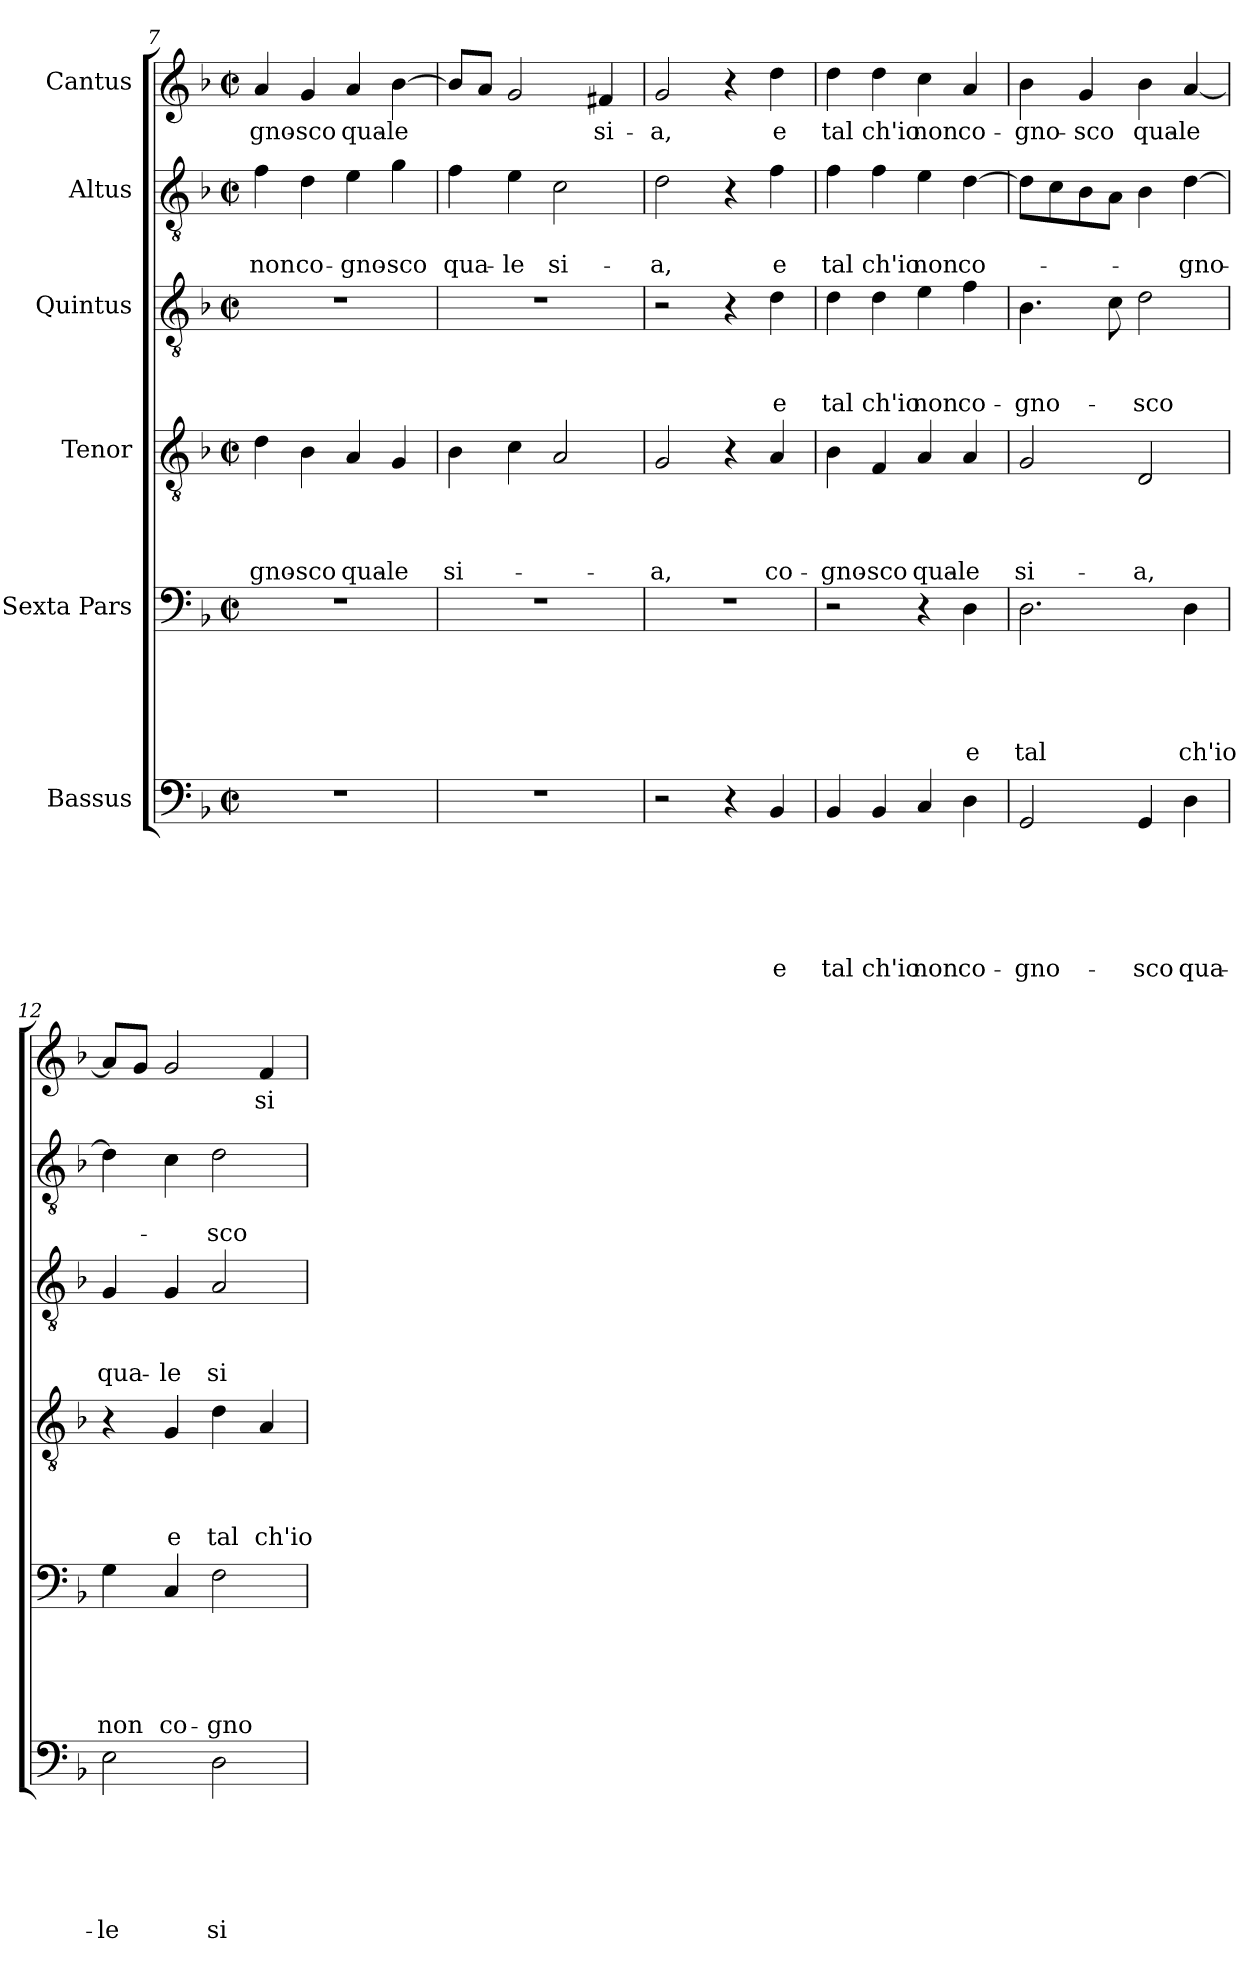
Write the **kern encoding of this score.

**kern	**text	**text	**text	**text	**text	**text	**kern	**text	**text	**text	**text	**text	**kern	**text	**text	**text	**text	**kern	**text	**text	**text	**kern	**text	**text	**kern	**text
*part6	*part6	*part6	*part6	*part6	*part6	*part6	*part5	*part5	*part5	*part5	*part5	*part5	*part4	*part4	*part4	*part4	*part4	*part3	*part3	*part3	*part3	*part2	*part2	*part2	*part1	*part1
*staff6	*staff6	*staff6	*staff6	*staff6	*staff6	*staff6	*staff5	*staff5	*staff5	*staff5	*staff5	*staff5	*staff4	*staff4	*staff4	*staff4	*staff4	*staff3	*staff3	*staff3	*staff3	*staff2	*staff2	*staff2	*staff1	*staff1
*I"Bassus	*	*	*	*	*	*	*I"Sexta Pars	*	*	*	*	*	*I"Tenor	*	*	*	*	*I"Quintus	*	*	*	*I"Altus	*	*	*I"Cantus	*
*clefF4	*	*	*	*	*	*	*clefF4	*	*	*	*	*	*clefGv2	*	*	*	*	*clefGv2	*	*	*	*clefGv2	*	*	*clefG2	*
*k[b-]	*	*	*	*	*	*	*k[b-]	*	*	*	*	*	*k[b-]	*	*	*	*	*k[b-]	*	*	*	*k[b-]	*	*	*k[b-]	*
*F:	*	*	*	*	*	*	*F:	*	*	*	*	*	*F:	*	*	*	*	*F:	*	*	*	*F:	*	*	*F:	*
*M2/2	*	*	*	*	*	*	*M2/2	*	*	*	*	*	*M2/2	*	*	*	*	*M2/2	*	*	*	*M2/2	*	*	*M2/2	*
*met(c|)	*	*	*	*	*	*	*met(c|)	*	*	*	*	*	*met(c|)	*	*	*	*	*met(c|)	*	*	*	*met(c|)	*	*	*met(c|)	*
=7	=7	=7	=7	=7	=7	=7	=7	=7	=7	=7	=7	=7	=7	=7	=7	=7	=7	=7	=7	=7	=7	=7	=7	=7	=7	=7
1r	.	.	.	.	.	.	1r	.	.	.	.	.	4d\	.	.	.	-gno-	1r	.	.	.	4f\	.	non	4a/	-gno-
.	.	.	.	.	.	.	.	.	.	.	.	.	4B-\	.	.	.	-sco	.	.	.	.	4d\	.	co-	4g/	-sco
.	.	.	.	.	.	.	.	.	.	.	.	.	4A/	.	.	.	qua-	.	.	.	.	4e\	.	-gno-	4a/	qua-
.	.	.	.	.	.	.	.	.	.	.	.	.	4G/	.	.	.	-le	.	.	.	.	4g\	.	-sco	[4b-\	-le
=8	=8	=8	=8	=8	=8	=8	=8	=8	=8	=8	=8	=8	=8	=8	=8	=8	=8	=8	=8	=8	=8	=8	=8	=8	=8	=8
1r	.	.	.	.	.	.	1r	.	.	.	.	.	4B-\	.	.	.	si-	1r	.	.	.	4f\	.	qua-	8b-/L]	.
.	.	.	.	.	.	.	.	.	.	.	.	.	.	.	.	.	.	.	.	.	.	.	.	.	8a/J	.
.	.	.	.	.	.	.	.	.	.	.	.	.	4c\	.	.	.	.	.	.	.	.	4e\	.	-le	2g/	.
.	.	.	.	.	.	.	.	.	.	.	.	.	2A/	.	.	.	.	.	.	.	.	2c\	.	si-	.	.
.	.	.	.	.	.	.	.	.	.	.	.	.	.	.	.	.	.	.	.	.	.	.	.	.	4f#X/	si-
=9	=9	=9	=9	=9	=9	=9	=9	=9	=9	=9	=9	=9	=9	=9	=9	=9	=9	=9	=9	=9	=9	=9	=9	=9	=9	=9
2r	.	.	.	.	.	.	1r	.	.	.	.	.	2G/	.	.	.	-a,	2r	.	.	.	2d\	.	-a,	2g/	-a,
4r	.	.	.	.	.	.	.	.	.	.	.	.	4r	.	.	.	.	4r	.	.	.	4r	.	.	4r	.
4BB-/	.	.	.	.	.	e	.	.	.	.	.	.	4A/	.	.	.	co-	4d\	.	.	e	4f\	.	e	4dd\	e
=10	=10	=10	=10	=10	=10	=10	=10	=10	=10	=10	=10	=10	=10	=10	=10	=10	=10	=10	=10	=10	=10	=10	=10	=10	=10	=10
4BB-/	.	.	.	.	.	tal	2r	.	.	.	.	.	4B-\	.	.	.	-gno-	4d\	.	.	tal	4f\	.	tal	4dd\	tal
4BB-/	.	.	.	.	.	ch'io	.	.	.	.	.	.	4F/	.	.	.	-sco	4d\	.	.	ch'io	4f\	.	ch'io	4dd\	ch'io
4C/	.	.	.	.	.	non	4r	.	.	.	.	.	4A/	.	.	.	qua-	4e\	.	.	non	4e\	.	non	4cc\	non
4D\	.	.	.	.	.	co-	4D\	.	.	.	.	e	4A/	.	.	.	-le	4f\	.	.	co-	[4d\	.	co-	4a/	co-
!!LO:PB:g=z
=11	=11	=11	=11	=11	=11	=11	=11	=11	=11	=11	=11	=11	=11	=11	=11	=11	=11	=11	=11	=11	=11	=11	=11	=11	=11	=11
2GG/	.	.	.	.	.	-gno-	2.D\	.	.	.	.	tal	2G/	.	.	.	si-	4.B-\	.	.	-gno-	8d\L]	.	.	4b-\	-gno-
.	.	.	.	.	.	.	.	.	.	.	.	.	.	.	.	.	.	.	.	.	.	8c\	.	.	.	.
.	.	.	.	.	.	.	.	.	.	.	.	.	.	.	.	.	.	.	.	.	.	8B-\	.	.	4g/	-sco
.	.	.	.	.	.	.	.	.	.	.	.	.	.	.	.	.	.	8c\	.	.	.	8A\J	.	.	.	.
4GG/	.	.	.	.	.	-sco	.	.	.	.	.	.	2D/	.	.	.	-a,	2d\	.	.	-sco	4B-\	.	.	4b-\	qua-
4D\	.	.	.	.	.	qua-	4D\	.	.	.	.	ch'io	.	.	.	.	.	.	.	.	.	[4d\	.	-gno-	[4a/	-le
=12	=12	=12	=12	=12	=12	=12	=12	=12	=12	=12	=12	=12	=12	=12	=12	=12	=12	=12	=12	=12	=12	=12	=12	=12	=12	=12
2E\	.	.	.	.	.	-le	4G\	.	.	.	.	non	4r	.	.	.	.	4G/	.	.	qua-	4d\]	.	.	8a/L]	.
.	.	.	.	.	.	.	.	.	.	.	.	.	.	.	.	.	.	.	.	.	.	.	.	.	8g/J	.
.	.	.	.	.	.	.	4C/	.	.	.	.	co-	4G/	.	.	.	e	4G/	.	.	-le	4c\	.	.	2g/	.
2D\	.	.	.	.	.	si-	2F\	.	.	.	.	-gno-	4d\	.	.	.	tal	2A/	.	.	si-	2d\	.	-sco	.	.
.	.	.	.	.	.	.	.	.	.	.	.	.	4A/	.	.	.	ch'io	.	.	.	.	.	.	.	4f/	si-
=	=	=	=	=	=	=	=	=	=	=	=	=	=	=	=	=	=	=	=	=	=	=	=	=	=	=
*-	*-	*-	*-	*-	*-	*-	*-	*-	*-	*-	*-	*-	*-	*-	*-	*-	*-	*-	*-	*-	*-	*-	*-	*-	*-	*-
